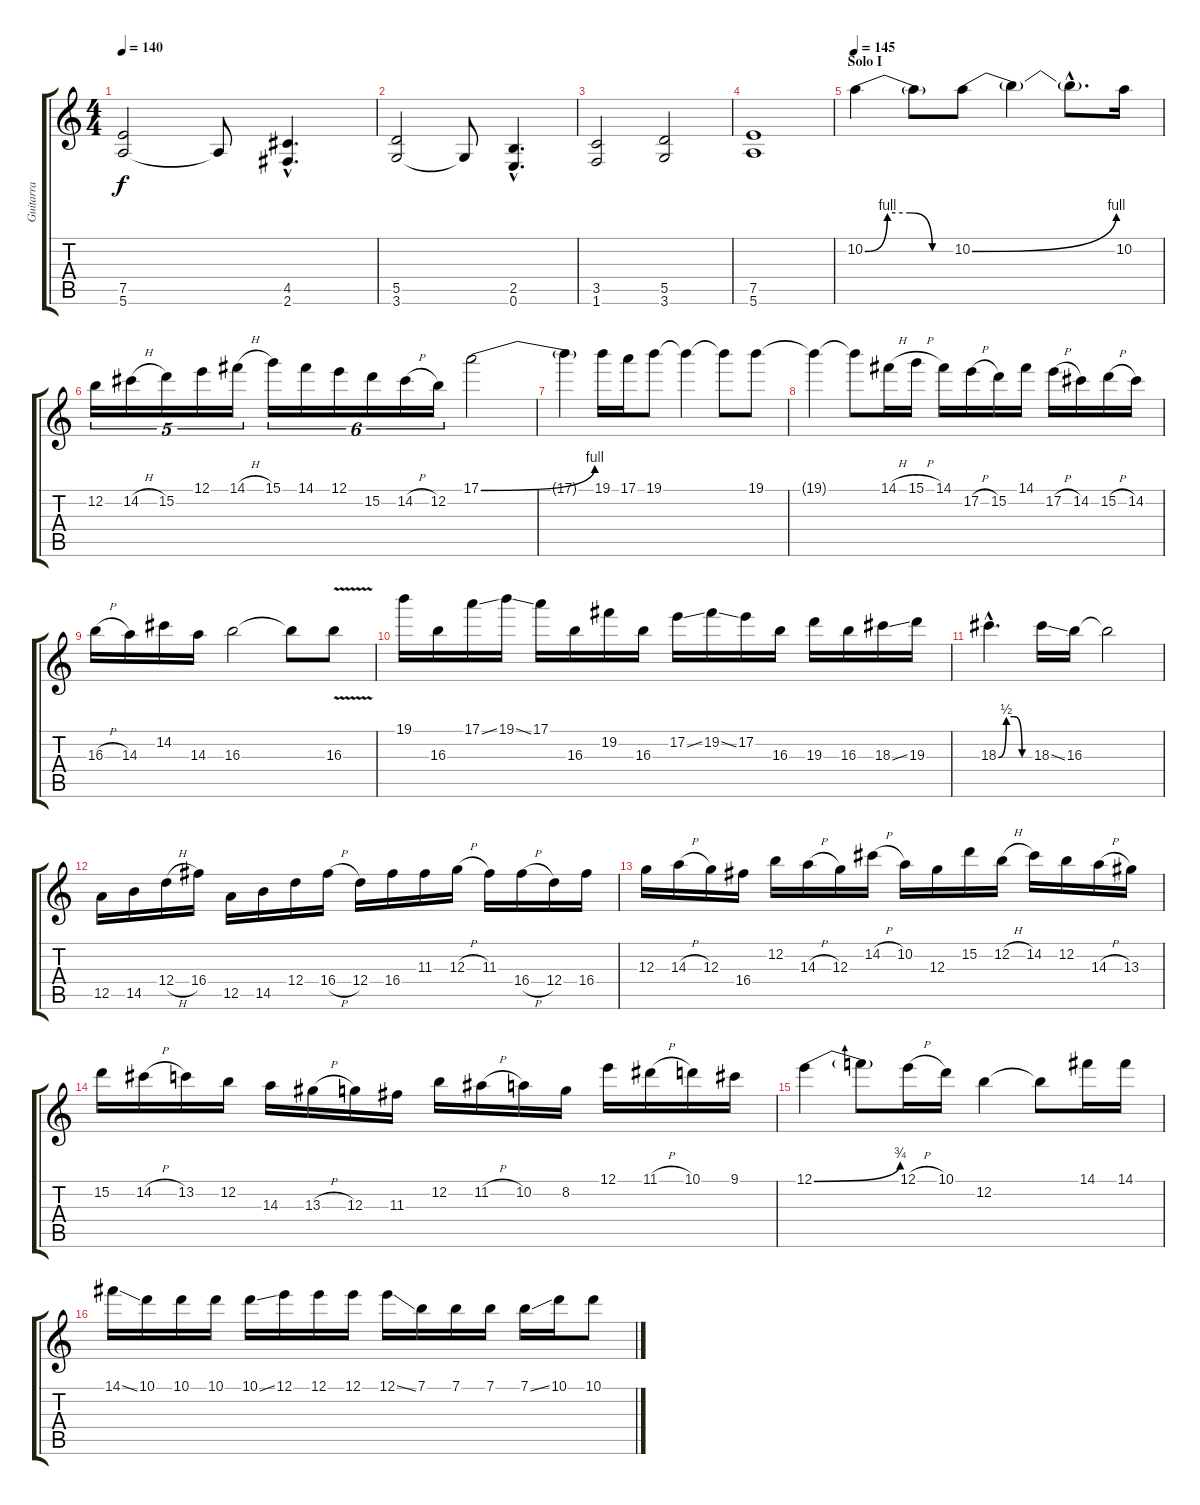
\track ("Guitarra" "Guitarra") {instrument distortionguitar}
\staff {score tabs}
\tuning (E4 B3 G3 D3 A2 E2) {hide}
\ts (4 4)
\tempo 140
\clef g2
\ks c
(7.5 5.6).2{dy f} 5.6{t}.8 (4.5{hac} 2.6{hac}).4{d} |
(5.5 3.6).2 3.6{t}.8 (2.5{hac} 0.6{hac}).4{d} |
(3.5 1.6).2 (5.5 3.6).2 |
(7.5 5.6).1 |
\section ("" "Solo I")
\tempo 145
10.2{be (custom 0 0 15 4 30 4 45 0 60 0)}.4{volume 16 instrument distortionguitar} 10.2{t}.8 10.2{be (bend 0 0 60 4)}.8 10.2{t}.4 10.2{hac t}.8{d} 10.2.16 |
12.2.16{tu (5 4)} 14.2{h}.16{tu (5 4)} 15.2.16{tu (5 4)} 12.1.16{tu (5 4)} 14.1{h}.16{tu (5 4)} 15.1.16{tu (6 4)} 14.1.16{tu (6 4)} 12.1.16{tu (6 4)} 15.2.16{tu (6 4)} 14.2{h}.16{tu (6 4)} 12.2.16{tu (6 4)} 17.1{be (bend 0 0 60 4)}.2 |
17.1{t}.4 19.1.16 17.1.16 19.1.8 19.1{t}.4 19.1{t}.8 19.1.8 |
19.1{t}.4 19.1{t}.8 14.1{h}.16 15.1{h}.16 14.1.16 17.2{h}.16 15.2.16 14.1.16 17.2{h}.16 14.2.16 15.2{h}.16 14.2.16 |
16.3{h}.16 14.3.16 14.2.16 14.3.16 16.3.2 16.3{t}.8 16.3{v}.8 |
19.1.16 16.3.16 17.1{ss}.16 19.1{ss}.16 17.1.16 16.3.16 19.2.16 16.3.16 17.2{ss}.16 19.2{ss}.16 17.2.16 16.3.16 19.3.16 16.3.16 18.3{ss}.16 19.3.16 |
18.3{be (custom 0 0 15 2 30 2 45 0 60 0) hac}.4{d} 18.3{ss}.16 16.3.16 16.3{t}.2 |
12.5.16 14.5.16 12.4{h}.16 16.4.16 12.5.16 14.5.16 12.4.16 16.4{h}.16 12.4.16 16.4.16 11.3.16 12.3{h}.16 11.3.16 16.4{h}.16 12.4.16 16.4.16 |
12.3.16 14.3{h}.16 12.3.16 16.4.16 12.2.16 14.3{h}.16 12.3.16 14.2{h}.16 10.2.16 12.3.16 15.2.16 12.2{h}.16 14.2.16 12.2.16 14.3{h}.16 13.3.16 |
15.2.16 14.2{h}.16 13.2.16 12.2.16 14.3.16 13.3{h}.16 12.3.16 11.3.16 12.2.16 11.2{h}.16 10.2.16 8.2.16 12.1.16 11.1{h}.16 10.1.16 9.1.16 |
12.1{be (bend 0 0 60 3)}.4 12.1{t}.8 12.1{h}.16 10.1.16 12.2.4 12.2{t}.8 14.1.16 14.1.16 |
14.1{ss}.16 10.1.16 10.1.16 10.1.16 10.1{ss}.16 12.1.16 12.1.16 12.1.16 12.1{ss}.16 7.1.16 7.1.16 7.1.16 7.1{ss}.16 10.1.16 10.1.8
